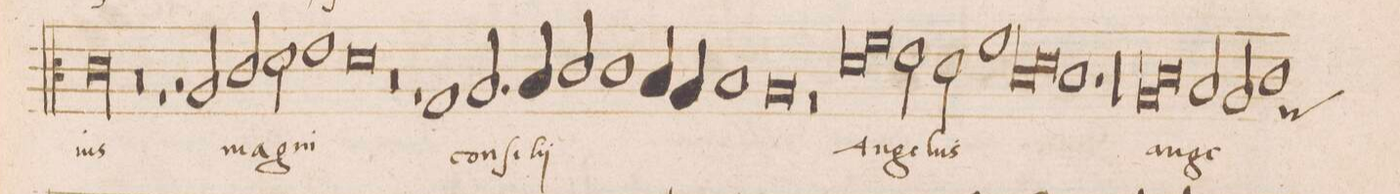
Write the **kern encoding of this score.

**kern	**text
*I"ALTVS	*
*clefC3	*
*k[]	*
*met(C|)	*
*M2/1	*
00c	-ius
=32-	=32-
=33-	=33-
0r	.
=34-	=34-
1r	.
2r	.
2A/	mag-
=35-	=35-
2c/	.
2d\	.
1e	.
=36-	=36-
0d	-ni
=37-	=37-
0r	.
=38-	=38-
1r	.
1G	con-
=39-	=39-
2.A/	-ſi-
4B/	.
2c/	.
1c\	-lij
=40-	=40-
4B/	.
4A/	.
1B	.
=41-	=41-
0A	.
=42-	=42-
0r	.
=43-	=43-
*lig	*
1d	An-
1f	.
*Xlig	*
=44-	=44-
2e\	.
2d\	.
1f	-ge-
=45-	=45-
*lig	*
1c	.
1d	.
*Xlig	*
=46-	=46-
1c	-lus
1r	.
=47-	=47-
00r	.
=48-	=48-
=49-	=49-
*lig	*
1A	an-
1c	.
*Xlig	*
=50-	=50-
2B/	.
2A/	.
1c	-ge-
*custos:G	*
=51-	=51-
*-	*-
